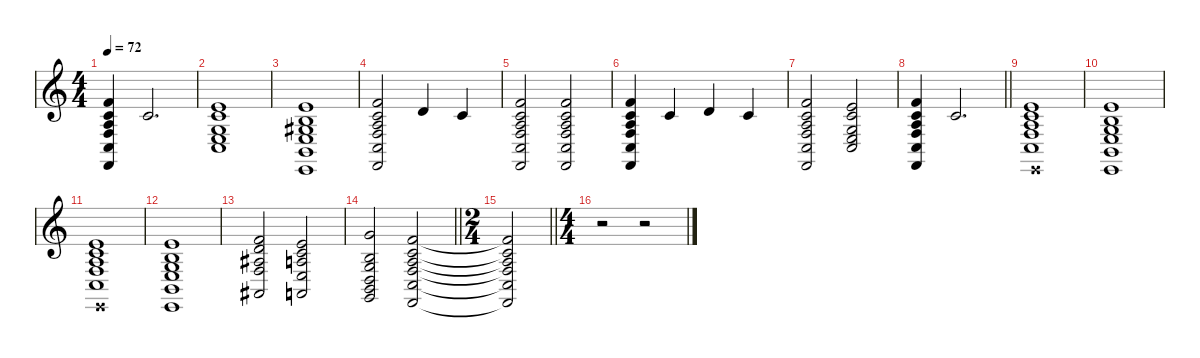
\defaultSystemsLayout 4
\hideDynamics
\bracketExtendMode nobrackets
\singleTrackTrackNamePolicy hidden
\multiTrackTrackNamePolicy hidden
\otherSystemsTrackNameOrientation horizontal
\track ("Keys" "vln.") {instrument synthstrings1}
\staff {score}
\tuning (E4 B3 G3 D3 A2 E2)
\ts (4 4)
\tempo 72
\clef g2
\ks c
(1.1 1.2 2.3 3.4 3.5 1.6).4{dy mf beam Up} 1.2.2{d dy f beam Up} |
(0.1 1.2 0.3 2.4 3.5).1{beam Up} |
(0.1 0.2 1.3{acc #} 2.4 2.5 0.6).1{dy mf beam Up} |
(1.1 1.2 2.3 3.4 3.5 1.6).2{beam Up} 3.2.4{dy f beam Up} 1.2.4{dy mf beam Up} |
(1.1 1.2 2.3 3.4 3.5 1.6).2{beam Up} (1.1 1.2 2.3 3.4 3.5 1.6).2{dy f beam Up} |
(1.1 1.2 2.3 3.4 3.5 1.6).4{dy mf beam Up} 1.2.4{dy f beam Up} 3.2.4{dy mf beam Up} 1.2.4{beam Up} |
(1.1 1.2 2.3 3.4 3.5 1.6).2{beam Up} (0.1 1.2 0.3 2.4 3.5).2{dy f beam Up} |
\barLineRight lightlight
(1.1 1.2 2.3 3.4 3.5 1.6).4{dy mf beam Up} 1.2.2{d dy f beam Up} |
(0.1 1.2 2.3 3.4 3.5 0.6{x}).1{dy mp beam Up} |
(0.1 0.2 0.3 2.4 2.5 0.6).1{dy f beam Up} |
(0.1 1.2 2.3 3.4 3.5 0.6{x}).1{beam Up} |
(0.1 0.2 0.3 2.4 2.5 0.6).1{beam Up} |
(1.1 3.2 3.3{acc #} 3.4 1.5{acc #}).2{beam Up} (0.1 1.2 2.3 2.4 0.5).2{beam Up} |
\barLineRight lightlight
(3.1 0.2 0.3 0.4 2.5 3.6).2{beam Up} (1.1 1.2 2.3 3.4 3.5 1.6).2{beam Up} |
\ts (2 4)
\beaming (8 2 2)
\barLineRight lightlight
(1.1{t} 1.2{t} 2.3{t} 3.4{t} 3.5{t} 1.6{t}).2{beam Up} |
\ts (4 4)
\beaming (8 2 2 2 2)
r.2{beam Down} r.2{beam Down}
